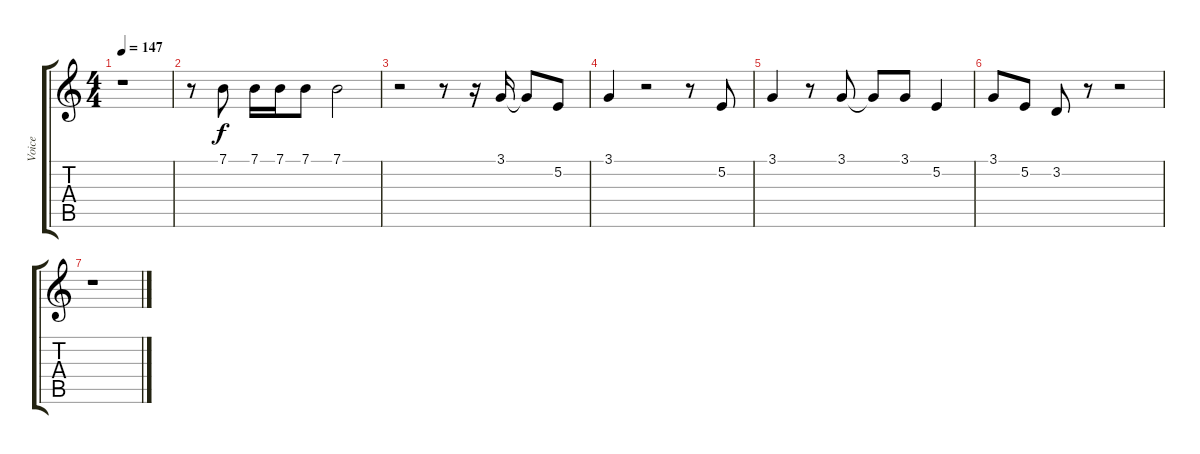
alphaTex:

\track ("Voice" "Voice") {instrument cello}
\staff {score tabs}
\tuning (E4 B3 G3 D3 A2 E2) {hide}
\ts (4 4)
\tempo 147
\clef g2
\ks c
r.1{dy f} |
r.8 7.1.8 7.1.16 7.1.16 7.1.8 7.1.2 |
r.2 r.8 r.16 3.1.16 3.1{t}.8 5.2.8 |
3.1.4 r.2 r.8 5.2.8 |
3.1.4 r.8 3.1.8 3.1{t}.8 3.1.8 5.2.4 |
3.1.8 5.2.8 3.2.8 r.8 r.2 |
r.1
